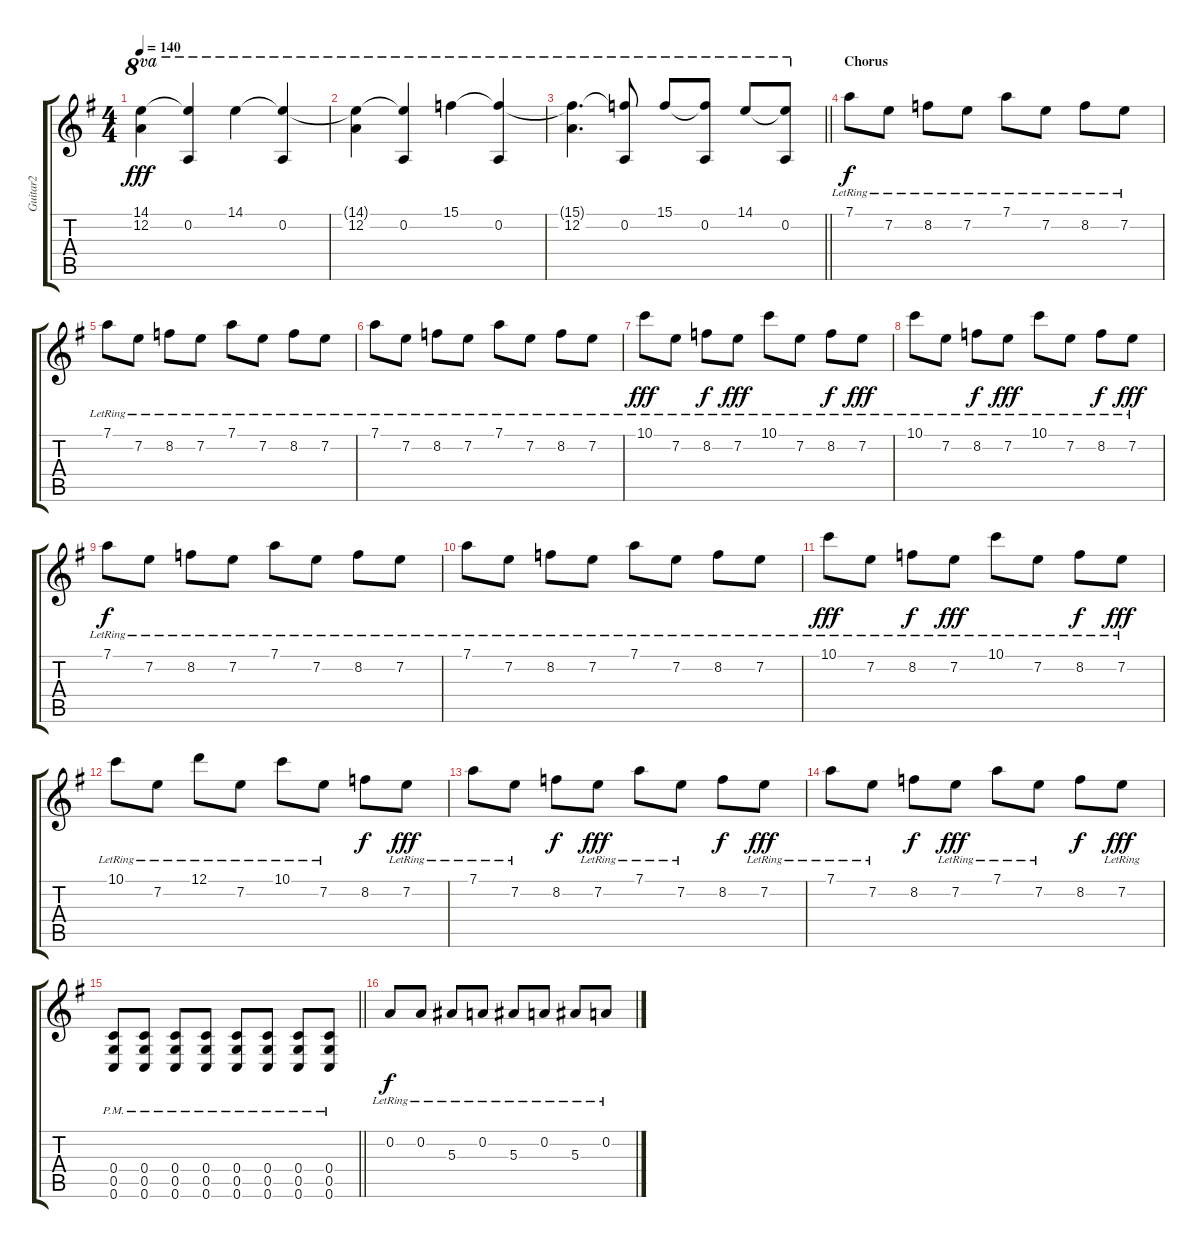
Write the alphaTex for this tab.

\track ("Guitar2" "Guitar2") {instrument distortionguitar}
\staff {score tabs}
\tuning (D4 A3 F3 C3 G2 C2) {hide}
\ts (4 4)
\tempo 140
\clef g2
\ks g
(14.1{t} 12.2).4{ot 8va dy fff} (14.1{t} 0.2).4{ot 8va} 14.1.4{ot 8va} (14.1{t} 0.2).4{ot 8va} |
(14.1{t} 12.2).4{ot 8va} (14.1{t} 0.2).4{ot 8va} 15.1.4{ot 8va} (15.1{t} 0.2).4{ot 8va} |
\barLineRight lightlight
(15.1{t} 12.2).4{d ot 8va} (15.1{t} 0.2).8{ot 8va} 15.1.8{ot 8va} (15.1{t} 0.2).8{ot 8va} 14.1.8{ot 8va} (14.1{t} 0.2).8{ot 8va} |
\section ("" "Chorus")
7.1{lr}.8{dy f} 7.2{lr}.8 8.2{lr}.8 7.2{lr}.8 7.1{lr}.8 7.2{lr}.8 8.2{lr}.8 7.2{lr}.8 |
7.1{lr}.8 7.2{lr}.8 8.2{lr}.8 7.2{lr}.8 7.1{lr}.8 7.2{lr}.8 8.2{lr}.8 7.2{lr}.8 |
7.1{lr}.8 7.2{lr}.8 8.2{lr}.8 7.2{lr}.8 7.1{lr}.8 7.2{lr}.8 8.2{lr}.8 7.2{lr}.8 |
10.1{lr}.8{dy fff} 7.2{lr}.8 8.2{lr}.8{dy f} 7.2{lr}.8{dy fff} 10.1{lr}.8 7.2{lr}.8 8.2{lr}.8{dy f} 7.2{lr}.8{dy fff} |
10.1{lr}.8 7.2{lr}.8 8.2{lr}.8{dy f} 7.2{lr}.8{dy fff} 10.1{lr}.8 7.2{lr}.8 8.2{lr}.8{dy f} 7.2{lr}.8{dy fff} |
7.1{lr}.8{dy f} 7.2{lr}.8 8.2{lr}.8 7.2{lr}.8 7.1{lr}.8 7.2{lr}.8 8.2{lr}.8 7.2{lr}.8 |
7.1{lr}.8 7.2{lr}.8 8.2{lr}.8 7.2{lr}.8 7.1{lr}.8 7.2{lr}.8 8.2{lr}.8 7.2{lr}.8 |
10.1{lr}.8{dy fff} 7.2{lr}.8 8.2{lr}.8{dy f} 7.2{lr}.8{dy fff} 10.1{lr}.8 7.2{lr}.8 8.2{lr}.8{dy f} 7.2{lr}.8{dy fff} |
10.1{lr}.8 7.2{lr}.8 12.1{lr}.8 7.2{lr}.8 10.1{lr}.8 7.2{lr}.8 8.2.8{dy f} 7.2{lr}.8{dy fff} |
7.1{lr}.8 7.2{lr}.8 8.2.8{dy f} 7.2{lr}.8{dy fff} 7.1{lr}.8 7.2{lr}.8 8.2.8{dy f} 7.2{lr}.8{dy fff} |
7.1{lr}.8 7.2{lr}.8 8.2.8{dy f} 7.2{lr}.8{dy fff} 7.1{lr}.8 7.2{lr}.8 8.2.8{dy f} 7.2{lr}.8{dy fff} |
\barLineRight lightlight
(0.4{pm} 0.5{pm} 0.6{pm}).8 (0.4{pm} 0.5{pm} 0.6{pm}).8 (0.4{pm} 0.5{pm} 0.6{pm}).8 (0.4{pm} 0.5{pm} 0.6{pm}).8 (0.4{pm} 0.5{pm} 0.6{pm}).8 (0.4{pm} 0.5{pm} 0.6{pm}).8 (0.4{pm} 0.5{pm} 0.6{pm}).8 (0.4{pm} 0.5{pm} 0.6{pm}).8 |
0.2{lr}.8{dy f instrument electricguitarclean} 0.2{lr}.8 5.3{lr}.8 0.2{lr}.8 5.3{lr}.8 0.2{lr}.8 5.3{lr}.8 0.2{lr}.8
